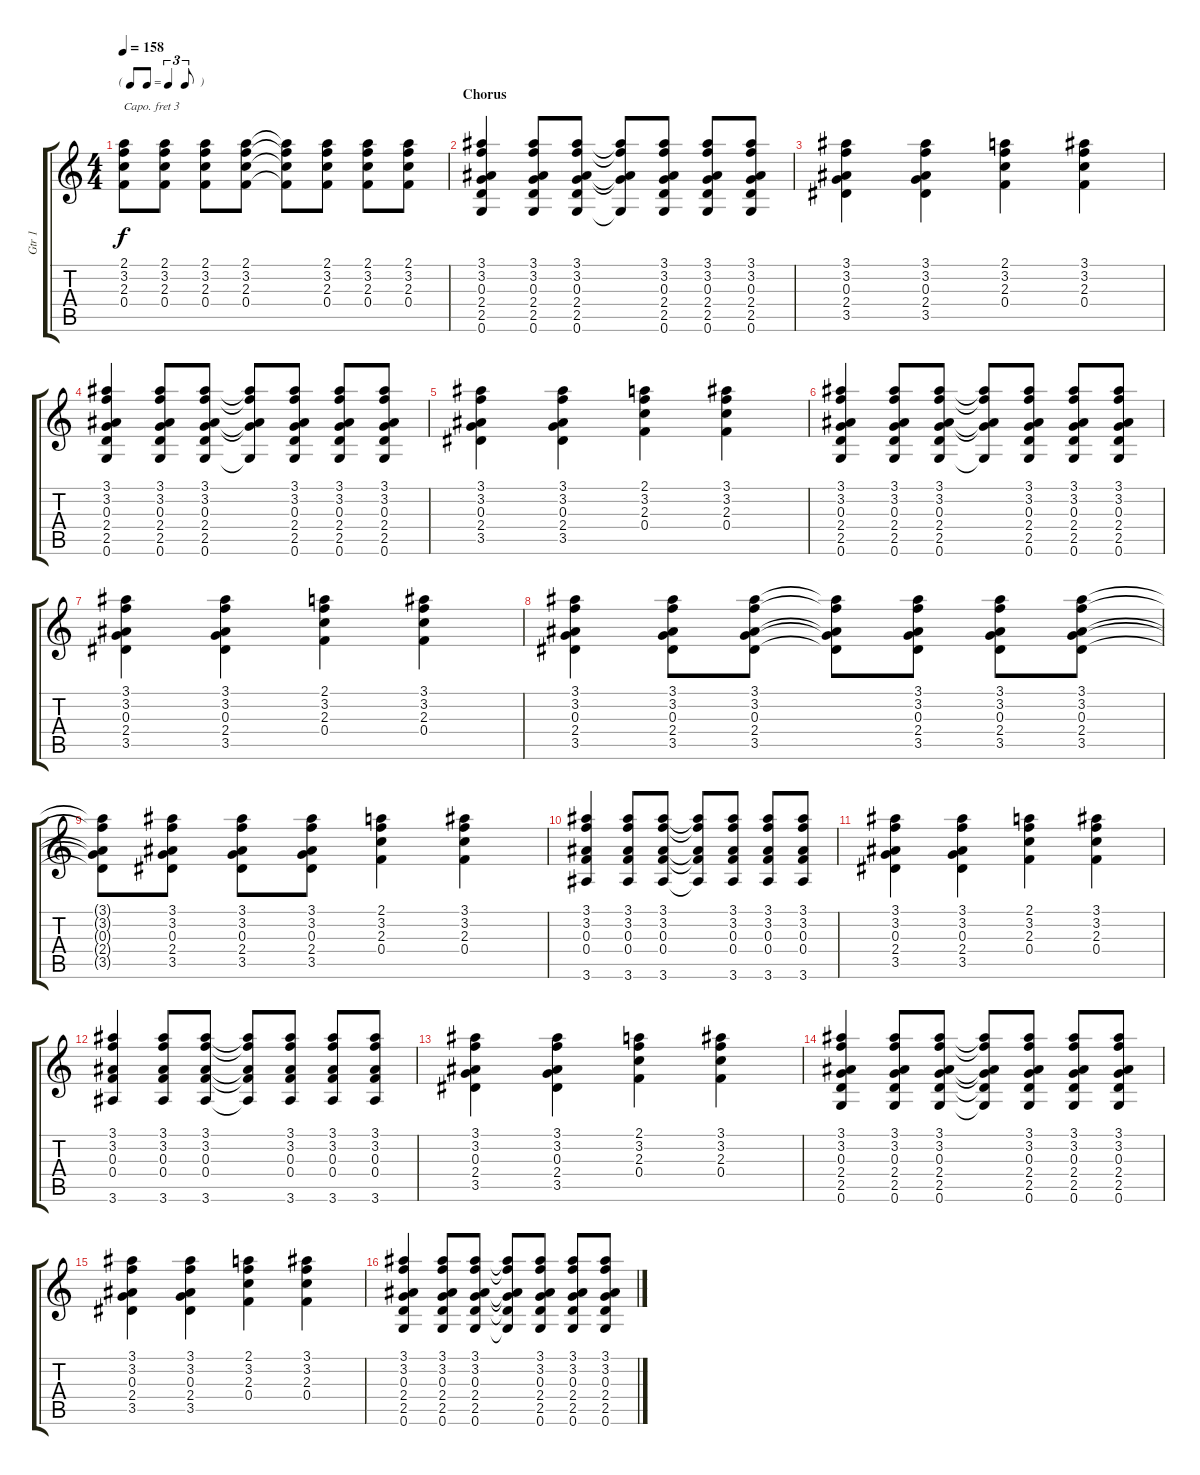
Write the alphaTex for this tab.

\track ("Gtr 1" "Gtr 1") {instrument overdrivenguitar}
\staff {score tabs}
\capo 3
\tuning (E4 B3 G3 D3 A2 E2) {hide}
\ts (4 4)
\tf triplet8th
\tempo 158
\clef g2
\ks c
(2.1{t} 3.2{t} 2.3{t} 0.4{t}).8{dy f} (2.1 3.2 2.3 0.4).8 (2.1 3.2 2.3 0.4).8 (2.1 3.2 2.3 0.4).8 (2.1{t} 3.2{t} 2.3{t} 0.4{t}).8 (2.1 3.2 2.3 0.4).8 (2.1 3.2 2.3 0.4).8 (2.1 3.2 2.3 0.4).8 |
\section ("" "Chorus")
(3.1 3.2 0.3 2.4 2.5 0.6).4 (3.1 3.2 0.3 2.4 2.5 0.6).8 (3.1 3.2 0.3 2.4 2.5 0.6).8 (3.1{t} 3.2{t} 0.3{t} 2.4{t} 0.6{t}).8 (3.1 3.2 0.3 2.4 2.5 0.6).8 (3.1 3.2 0.3 2.4 2.5 0.6).8 (3.1 3.2 0.3 2.4 2.5 0.6).8 |
(3.1 3.2 0.3 2.4 3.5).4 (3.1 3.2 0.3 2.4 3.5).4 (2.1 3.2 2.3 0.4).4 (3.1 3.2 2.3 0.4).4 |
(3.1 3.2 0.3 2.4 2.5 0.6).4 (3.1 3.2 0.3 2.4 2.5 0.6).8 (3.1 3.2 0.3 2.4 2.5 0.6).8 (3.1{t} 3.2{t} 0.3{t} 2.4{t} 0.6{t}).8 (3.1 3.2 0.3 2.4 2.5 0.6).8 (3.1 3.2 0.3 2.4 2.5 0.6).8 (3.1 3.2 0.3 2.4 2.5 0.6).8 |
(3.1 3.2 0.3 2.4 3.5).4 (3.1 3.2 0.3 2.4 3.5).4 (2.1 3.2 2.3 0.4).4 (3.1 3.2 2.3 0.4).4 |
(3.1 3.2 0.3 2.4 2.5 0.6).4 (3.1 3.2 0.3 2.4 2.5 0.6).8 (3.1 3.2 0.3 2.4 2.5 0.6).8 (3.1{t} 3.2{t} 0.3{t} 2.4{t} 0.6{t}).8 (3.1 3.2 0.3 2.4 2.5 0.6).8 (3.1 3.2 0.3 2.4 2.5 0.6).8 (3.1 3.2 0.3 2.4 2.5 0.6).8 |
(3.1 3.2 0.3 2.4 3.5).4 (3.1 3.2 0.3 2.4 3.5).4 (2.1 3.2 2.3 0.4).4 (3.1 3.2 2.3 0.4).4 |
(3.1 3.2 0.3 2.4 3.5).4 (3.1 3.2 0.3 2.4 3.5).8 (3.1 3.2 0.3 2.4 3.5).8 (3.1{t} 3.2{t} 0.3{t} 2.4{t} 3.5{t}).8 (3.1 3.2 0.3 2.4 3.5).8 (3.1 3.2 0.3 2.4 3.5).8 (3.1 3.2 0.3 2.4 3.5).8 |
(3.1{t} 3.2{t} 0.3{t} 2.4{t} 3.5{t}).8 (3.1 3.2 0.3 2.4 3.5).8 (3.1 3.2 0.3 2.4 3.5).8 (3.1 3.2 0.3 2.4 3.5).8 (2.1 3.2 2.3 0.4).4 (3.1 3.2 2.3 0.4).4 |
(3.1 3.2 0.3 0.4 3.6).4 (3.1 3.2 0.3 0.4 3.6).8 (3.1 3.2 0.3 0.4 3.6).8 (3.1{t} 3.2{t} 0.3{t} 0.4{t} 3.6{t}).8 (3.1 3.2 0.3 0.4 3.6).8 (3.1 3.2 0.3 0.4 3.6).8 (3.1 3.2 0.3 0.4 3.6).8 |
(3.1 3.2 0.3 2.4 3.5).4 (3.1 3.2 0.3 2.4 3.5).4 (2.1 3.2 2.3 0.4).4 (3.1 3.2 2.3 0.4).4 |
(3.1 3.2 0.3 0.4 3.6).4 (3.1 3.2 0.3 0.4 3.6).8 (3.1 3.2 0.3 0.4 3.6).8 (3.1{t} 3.2{t} 0.3{t} 0.4{t} 3.6{t}).8 (3.1 3.2 0.3 0.4 3.6).8 (3.1 3.2 0.3 0.4 3.6).8 (3.1 3.2 0.3 0.4 3.6).8 |
(3.1 3.2 0.3 2.4 3.5).4 (3.1 3.2 0.3 2.4 3.5).4 (2.1 3.2 2.3 0.4).4 (3.1 3.2 2.3 0.4).4 |
(3.1 3.2 0.3 2.4 2.5 0.6).4 (3.1 3.2 0.3 2.4 2.5 0.6).8 (3.1 3.2 0.3 2.4 2.5 0.6).8 (3.1{t} 3.2{t} 0.3{t} 2.4{t} 2.5{t} 0.6{t}).8 (3.1 3.2 0.3 2.4 2.5 0.6).8 (3.1 3.2 0.3 2.4 2.5 0.6).8 (3.1 3.2 0.3 2.4 2.5 0.6).8 |
(3.1 3.2 0.3 2.4 3.5).4 (3.1 3.2 0.3 2.4 3.5).4 (2.1 3.2 2.3 0.4).4 (3.1 3.2 2.3 0.4).4 |
(3.1 3.2 0.3 2.4 2.5 0.6).4 (3.1 3.2 0.3 2.4 2.5 0.6).8 (3.1 3.2 0.3 2.4 2.5 0.6).8 (3.1{t} 3.2{t} 0.3{t} 2.4{t} 2.5{t} 0.6{t}).8 (3.1 3.2 0.3 2.4 2.5 0.6).8 (3.1 3.2 0.3 2.4 2.5 0.6).8 (3.1 3.2 0.3 2.4 2.5 0.6).8
